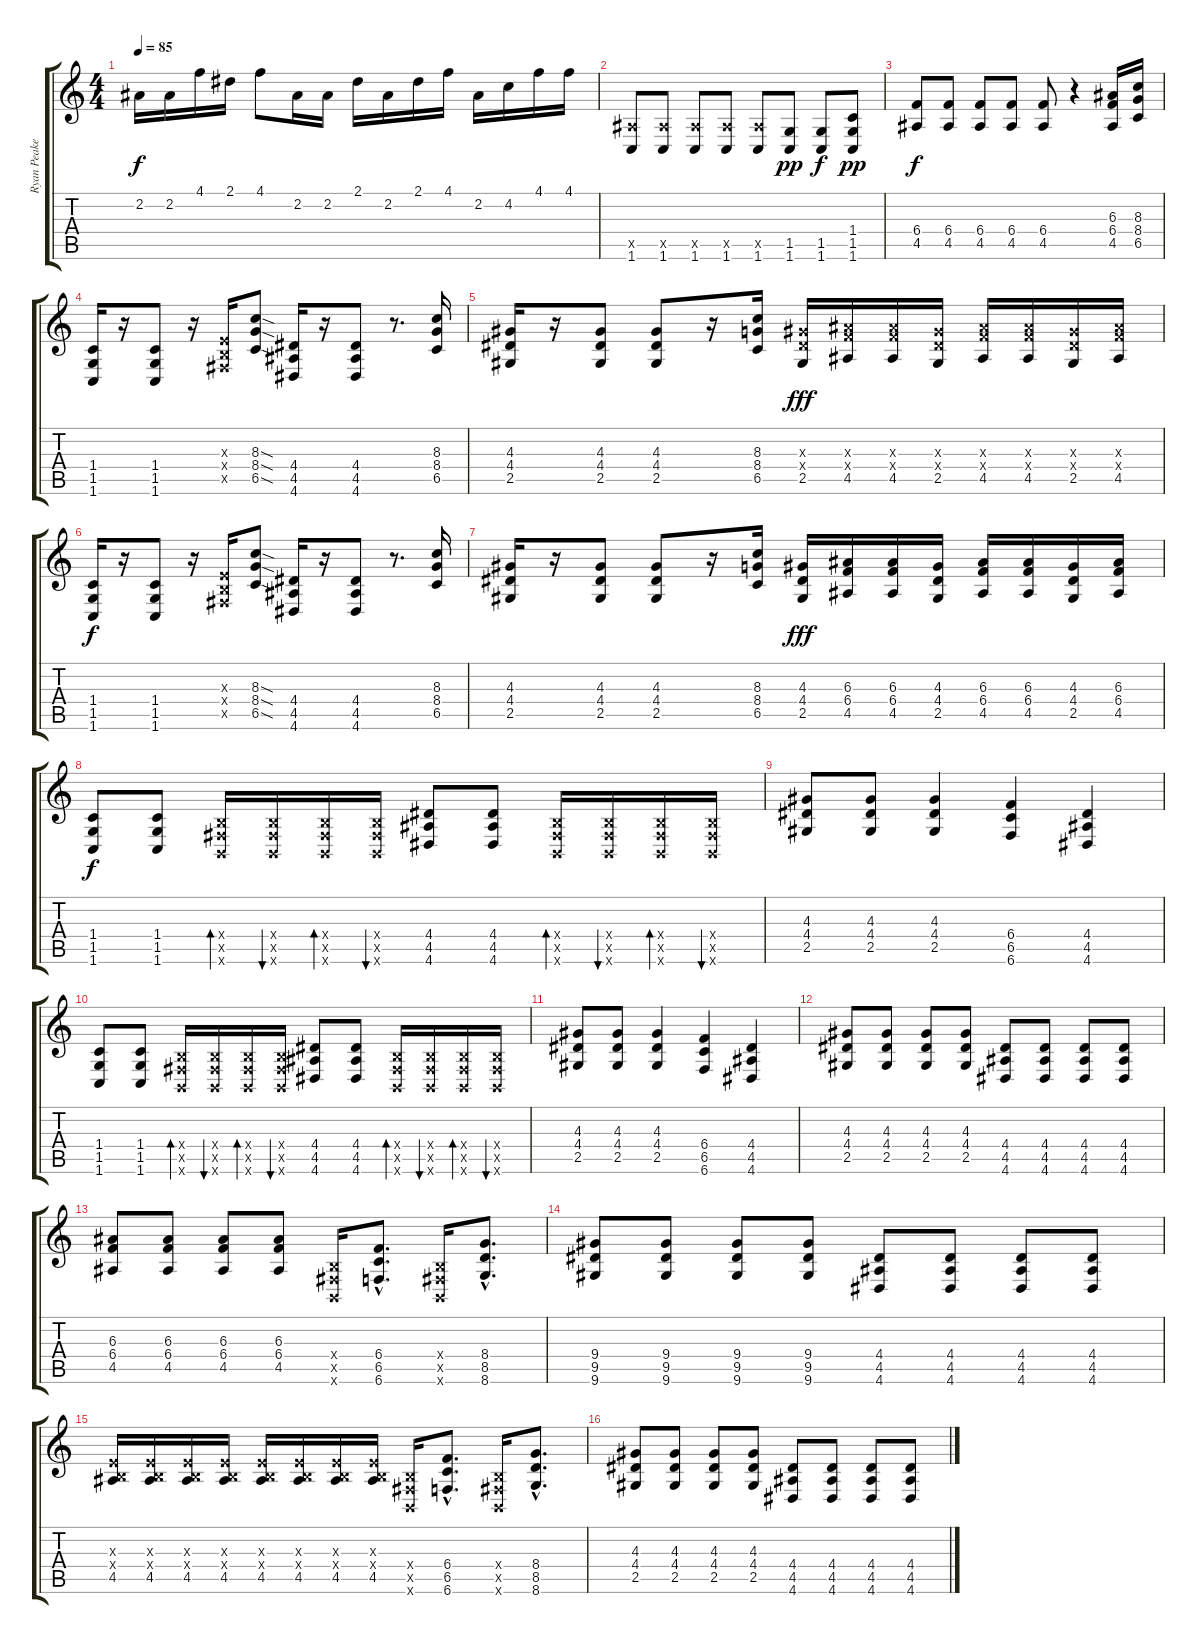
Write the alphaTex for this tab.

\track ("Ryan Peake (guitar)" "Ryan Peake") {instrument distortionguitar}
\staff {score tabs}
\tuning (Db4 Ab3 E3 B2 Gb2 B1) {hide}
\ts (4 4)
\tempo 85
\clef g2
\ks c
2.2.16{dy f} 2.2.16 4.1.16 2.1.16 4.1.8 2.2.16 2.2.16 2.1.16 2.2.16 2.1.16 4.1.16 2.2.16 4.2.16 4.1.16 4.1.16 |
(4.5{x} 1.6).8{instrument distortionguitar} (4.5{x} 1.6).8 (4.5{x} 1.6).8 (4.5{x} 1.6).8 (4.5{x} 1.6).8 (1.5 1.6).8{dy pp} (1.5 1.6).8{dy f} (1.4 1.5 1.6).8{dy pp} |
(6.4 4.5).8{dy f} (6.4 4.5).8 (6.4 4.5).8 (6.4 4.5).8 (6.4 4.5).8 r.4 (6.3 6.4 4.5).16{volume 14} (8.3 8.4 6.5).16 |
(1.4 1.5 1.6).16 r.16 (1.4 1.5 1.6).8 r.16 (0.3{x} 0.4{x} 0.5{x}).16 (8.3{sod} 8.4{sod} 6.5{sod}).8 (4.4 4.5 4.6).16 r.16 (4.4 4.5 4.6).8 r.8{d} (8.3 8.4 6.5).16 |
(4.3 4.4 2.5).16 r.16 (4.3 4.4 2.5).8 (4.3 4.4 2.5).8 r.16 (8.3 8.4 6.5).16 (4.3{x} 4.4{x} 2.5).16{dy fff} (6.3{x} 6.4{x} 4.5).16 (6.3{x} 6.4{x} 4.5).16 (4.3{x} 4.4{x} 2.5).16 (6.3{x} 6.4{x} 4.5).16 (6.3{x} 6.4{x} 4.5).16 (4.3{x} 4.4{x} 2.5).16 (6.3{x} 6.4{x} 4.5).16 |
(1.4 1.5 1.6).16{dy f} r.16 (1.4 1.5 1.6).8 r.16 (0.3{x} 0.4{x} 0.5{x}).16 (8.3{sod} 8.4{sod} 6.5{sod}).8 (4.4 4.5 4.6).16 r.16 (4.4 4.5 4.6).8 r.8{d} (8.3 8.4 6.5).16 |
(4.3 4.4 2.5).16 r.16 (4.3 4.4 2.5).8 (4.3 4.4 2.5).8 r.16 (8.3 8.4 6.5).16 (4.3 4.4 2.5).16{dy fff} (6.3 6.4 4.5).16 (6.3 6.4 4.5).16 (4.3 4.4 2.5).16 (6.3 6.4 4.5).16 (6.3 6.4 4.5).16 (4.3 4.4 2.5).16 (6.3 6.4 4.5).16 |
(1.4 1.5 1.6).8{dy f} (1.4 1.5 1.6).8 (0.4{x} 0.5{x} 0.6{x}).16{bd 30} (0.4{x} 0.5{x} 0.6{x}).16{bu 30} (0.4{x} 0.5{x} 0.6{x}).16{bd 30} (0.4{x} 0.5{x} 0.6{x}).16{bu 30} (4.4 4.5 4.6).8 (4.4 4.5 4.6).8 (0.4{x} 0.5{x} 0.6{x}).16{bd 30} (0.4{x} 0.5{x} 0.6{x}).16{bu 30} (0.4{x} 0.5{x} 0.6{x}).16{bd 30} (0.4{x} 0.5{x} 0.6{x}).16{bu 30} |
(4.3 4.4 2.5).8 (4.3 4.4 2.5).8 (4.3 4.4 2.5).4 (6.4 6.5 6.6).4 (4.4 4.5 4.6).4 |
(1.4 1.5 1.6).8 (1.4 1.5 1.6).8 (0.4{x} 0.5{x} 0.6{x}).16{bd 30} (0.4{x} 0.5{x} 0.6{x}).16{bu 30} (0.4{x} 0.5{x} 0.6{x}).16{bd 30} (0.4{x} 0.5{x} 0.6{x}).16{bu 30} (4.4 4.5 4.6).8 (4.4 4.5 4.6).8 (0.4{x} 0.5{x} 0.6{x}).16{bd 30} (0.4{x} 0.5{x} 0.6{x}).16{bu 30} (0.4{x} 0.5{x} 0.6{x}).16{bd 30} (0.4{x} 0.5{x} 0.6{x}).16{bu 30} |
(4.3 4.4 2.5).8 (4.3 4.4 2.5).8 (4.3 4.4 2.5).4 (6.4 6.5 6.6).4 (4.4 4.5 4.6).4 |
(4.3 4.4 2.5).8{volume 13} (4.3 4.4 2.5).8 (4.3 4.4 2.5).8 (4.3 4.4 2.5).8 (4.4 4.5 4.6).8 (4.4 4.5 4.6).8 (4.4 4.5 4.6).8 (4.4 4.5 4.6).8 |
(6.3 6.4 4.5).8 (6.3 6.4 4.5).8 (6.3 6.4 4.5).8 (6.3 6.4 4.5).8 (0.4{x} 0.5{x} 0.6{x}).16 (6.4{hac} 6.5{hac} 6.6{hac}).8{d} (0.4{x} 0.5{x} 0.6{x}).16 (8.4{hac} 8.5{hac} 8.6{hac}).8{d} |
(9.4 9.5 9.6).8 (9.4 9.5 9.6).8 (9.4 9.5 9.6).8 (9.4 9.5 9.6).8 (4.4 4.5 4.6).8 (4.4 4.5 4.6).8 (4.4 4.5 4.6).8 (4.4 4.5 4.6).8 |
(0.3{x} 0.4{x} 4.5).16 (0.3{x} 0.4{x} 4.5).16 (0.3{x} 0.4{x} 4.5).16 (0.3{x} 0.4{x} 4.5).16 (0.3{x} 0.4{x} 4.5).16 (0.3{x} 0.4{x} 4.5).16 (0.3{x} 0.4{x} 4.5).16 (0.3{x} 0.4{x} 4.5).16 (0.4{x} 0.5{x} 0.6{x}).16 (6.4{hac} 6.5{hac} 6.6{hac}).8{d} (0.4{x} 0.5{x} 0.6{x}).16 (8.4{hac} 8.5{hac} 8.6{hac}).8{d} |
(4.3 4.4 2.5).8{volume 13} (4.3 4.4 2.5).8 (4.3 4.4 2.5).8 (4.3 4.4 2.5).8 (4.4 4.5 4.6).8 (4.4 4.5 4.6).8 (4.4 4.5 4.6).8 (4.4 4.5 4.6).8
